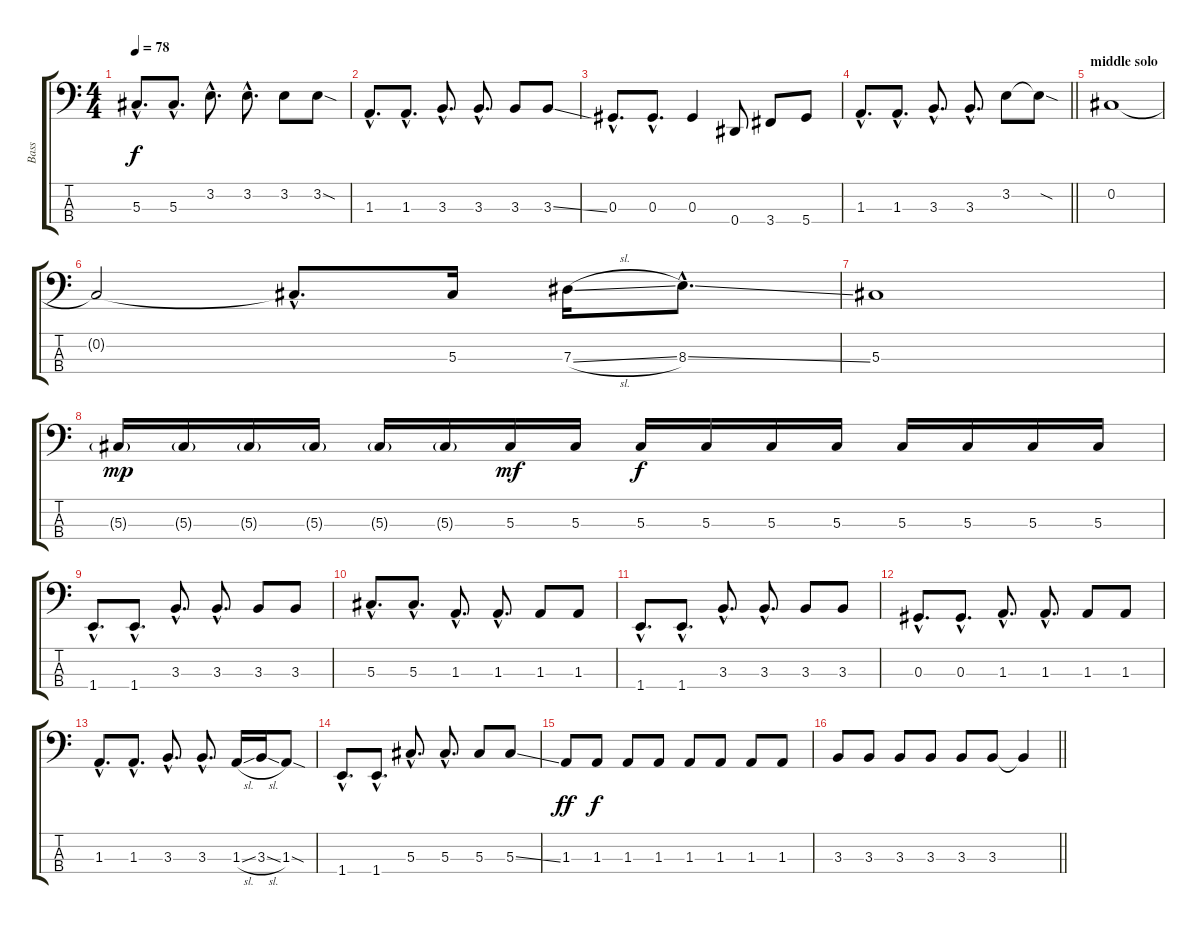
\track ("Bass" "Bass") {instrument electricbassfinger}
\staff {score tabs}
\tuning (Gb2 Db2 Ab1 Eb1) {hide}
\ts (4 4)
\tempo 78
\clef f4
\ks c
5.3{hac}.8{d dy f} 5.3{hac}.8{d} 3.2{hac}.8{d} 3.2{hac}.8{d} 3.2.8 3.2{sod}.8 |
1.3{hac}.8{d} 1.3{hac}.8{d} 3.3{hac}.8{d} 3.3{hac}.8{d} 3.3.8 3.3{ss}.8 |
0.3{hac}.8{d} 0.3{hac}.8{d} 0.3.4 0.4.8 3.4.8 5.4.8 |
\barLineRight lightlight
1.3{hac}.8{d} 1.3{hac}.8{d} 3.3{hac}.8{d} 3.3{hac}.8{d} 3.2.8 3.2{sod t}.8 |
\section ("" "middle solo")
0.2.1 |
0.2{t}.2 0.2{hac t}.8{d} 5.3.16 7.3{sl}.16 8.3{ss hac}.8{d} |
5.3.1 |
5.3{g}.16{dy mp} 5.3{g}.16 5.3{g}.16 5.3{g}.16 5.3{g}.16 5.3{g}.16 5.3.16{dy mf} 5.3.16 5.3.16{dy f} 5.3.16 5.3.16 5.3.16 5.3.16 5.3.16 5.3.16 5.3.16 |
1.4{hac}.8{d} 1.4{hac}.8{d} 3.3{hac}.8{d} 3.3{hac}.8{d} 3.3.8 3.3.8 |
5.3{hac}.8{d} 5.3{hac}.8{d} 1.3{hac}.8{d} 1.3{hac}.8{d} 1.3.8 1.3.8 |
1.4{hac}.8{d} 1.4{hac}.8{d} 3.3{hac}.8{d} 3.3{hac}.8{d} 3.3.8 3.3.8 |
0.3{hac}.8{d} 0.3{hac}.8{d} 1.3{hac}.8{d} 1.3{hac}.8{d} 1.3.8 1.3.8 |
1.3{hac}.8{d} 1.3{hac}.8{d} 3.3{hac}.8{d} 3.3{hac}.8{d} 1.3{sl}.16 3.3{sl}.16 1.3{sod}.8 |
1.4{hac}.8{d} 1.4{hac}.8{d} 5.3{hac}.8{d} 5.3{hac}.8{d} 5.3.8 5.3{ss}.8 |
1.3.8{dy ff} 1.3.8{dy f} 1.3.8 1.3.8 1.3.8 1.3.8 1.3.8 1.3.8 |
\barLineRight lightlight
3.3.8 3.3.8 3.3.8 3.3.8 3.3.8 3.3.8 3.3{t}.4
